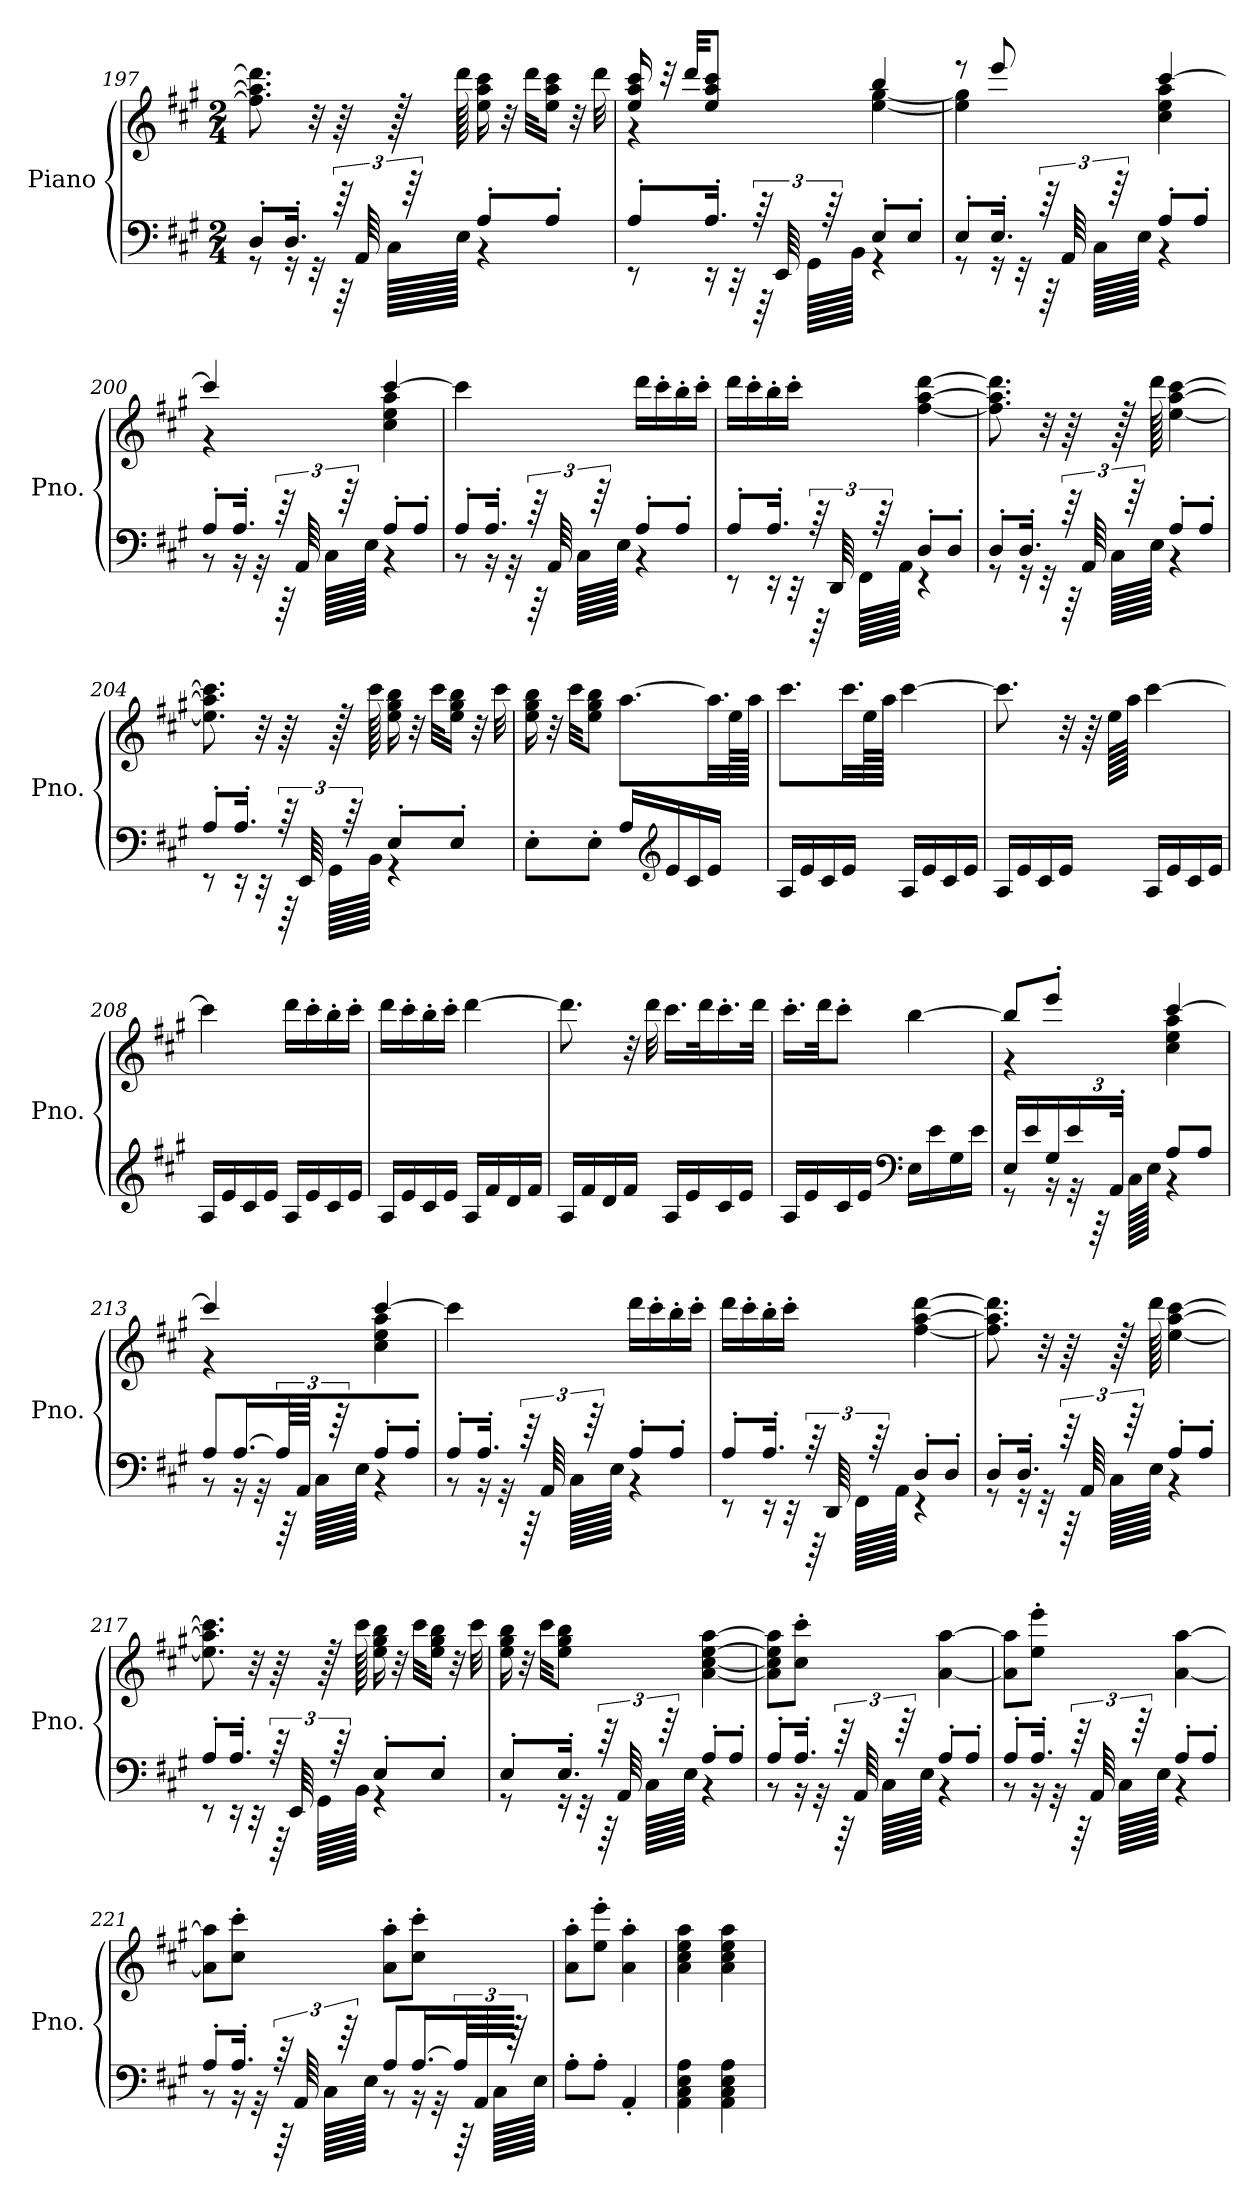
**kern	**kern
*part2	*part1
*staff2	*staff1
*I"Piano	*I"Piano
*I'Pno.	*I'Pno.
*clefF4	*clefG2
*k[f#c#g#]	*k[f#c#g#]
*M2/4	*M2/4
=197	=197
*^	*
8D'/L	8r	8.ff#\] 8.aa\] 8.ddd\]
16.D'/Jk	16r	.
.	32r	32r
96r	64r	64r
96AA/	.	.
.	128C#\LLLLL	128r
96r	.	.
.	128E\JJJJJ	128ddd\
8A'/L	4r	16ee\ 16aa\ 16ccc#\
.	.	32r
.	.	32ddd\KLL
8A'/J	.	16ee\ 16aa\ 16ccc#\JJ
.	.	32r
.	.	32ddd\
!!LO:LB:g=z
=198	=198	=198
*	*	*^
8A'/L	8r	16ee/ 16aa/ 16ccc#/	4r
.	.	32r	.
.	.	32ddd/KKL	.
16.A'/Jk	16r	8ee/ 8aa/ 8ccc#/J	.
.	32r	.	.
96r	64r	.	.
96EE/	.	.	.
.	128GG#\LLLLL	.	.
96r	.	.	.
.	128BB\JJJJJ	.	.
8E'/L	4r	4bb/	[4ee\ [4gg#\
8E'/J	.	.	.
=199	=199	=199	=199
8E'/L	8r	8r	4ee\] 4gg#\]
16.E'/Jk	16r	8eee/	.
.	32r	.	.
96r	64r	.	.
96AA/	.	.	.
.	128C#\LLLLL	.	.
96r	.	.	.
.	128E\JJJJJ	.	.
8A'/L	4r	[4ccc#/	4cc#\ 4ee\ 4aa\
8A'/J	.	.	.
=200	=200	=200	=200
8A'/L	8r	4ccc#/]	4r
16.A'/Jk	16r	.	.
.	32r	.	.
96r	64r	.	.
96AA/	.	.	.
.	128C#\LLLLL	.	.
96r	.	.	.
.	128E\JJJJJ	.	.
8A'/L	4r	[4ccc#/	4cc#\ 4ee\ 4aa\
8A'/J	.	.	.
*	*	*v	*v
!!LO:LB:g=z
=201	=201	=201
8A'/L	8r	4ccc#\]
16.A'/Jk	16r	.
.	32r	.
96r	64r	.
96AA/	.	.
.	128C#\LLLLL	.
96r	.	.
.	128E\JJJJJ	.
8A'/L	4r	16ddd\LL
.	.	16ccc#'\
8A'/J	.	16bb'\
.	.	16ccc#'\JJ
=202	=202	=202
8A'/L	8r	16ddd\LL
.	.	16ccc#'\
16.A'/Jk	16r	16bb'\
.	32r	16ccc#'\JJ
96r	64r	.
96DD/	.	.
.	128FF#\LLLLL	.
96r	.	.
.	128AA\JJJJJ	.
8D'/L	4r	[4ff#\ [4aa\ [4ddd\
8D'/J	.	.
=203	=203	=203
8D'/L	8r	8.ff#\] 8.aa\] 8.ddd\]
16.D'/Jk	16r	.
.	32r	32r
96r	64r	64r
96AA/	.	.
.	128C#\LLLLL	128r
96r	.	.
.	128E\JJJJJ	128ddd\
8A'/L	4r	[4ee\ [4aa\ [4ccc#\
8A'/J	.	.
!!LO:PB:g=z
=204	=204	=204
8A'/L	8r	8.ee\] 8.aa\] 8.ccc#\]
16.A'/Jk	16r	.
.	32r	32r
96r	64r	64r
96EE/	.	.
.	128GG#\LLLLL	128r
96r	.	.
.	128BB\JJJJJ	128ccc#\
8E'/L	4r	16ee\ 16gg#\ 16bb\
.	.	32r
.	.	32ccc#\KLL
8E'/J	.	16ee\ 16gg#\ 16bb\JJ
.	.	32r
.	.	32ccc#\
*v	*v	*
=205	=205
8E'\L	16ee\ 16gg#\ 16bb\
.	32r
.	32ccc#\KKL
8E'\J	8ee\ 8gg#\ 8bb\J
16A/LL	[8.aa\L
*clefG2	*
16e/	.
16c#/	.
16e/JJ	32.aa\LL]
.	128ee\LL
.	128aa\JJJJJ
=206	=206
16A/LL	8.ccc#\L
16e/	.
16c#/	.
16e/JJ	32.ccc#\LL
.	128ee\LL
.	128aa\JJJJJ
16A/LL	[4ccc#\
16e/	.
16c#/	.
16e/JJ	.
!!LO:LB:g=z
=207	=207
16A/LL	8.ccc#\]
16e/	.
16c#/	.
16e/JJ	32r
.	64r
.	128ee\LLLLL
.	128aa\JJJJJ
16A/LL	[4ccc#\
16e/	.
16c#/	.
16e/JJ	.
=208	=208
16A/LL	4ccc#\]
16e/	.
16c#/	.
16e/JJ	.
16A/LL	16ddd\LL
16e/	16ccc#'\
16c#/	16bb'\
16e/JJ	16ccc#'\JJ
=209	=209
16A/LL	16ddd\LL
16e/	16ccc#'\
16c#/	16bb'\
16e/JJ	16ccc#'\JJ
16A/LL	[4ddd\
16f#/	.
16d/	.
16f#/JJ	.
=210	=210
16A/LL	8.ddd\]
16f#/	.
16d/	.
16f#/JJ	32r
.	32ddd\
16A/LL	16.ccc#\LL
16e/	.
.	32ddd\K
16c#/	16.ccc#'\
16e/JJ	.
.	32ddd\JJk
!!LO:LB:g=z
=211	=211
16A/LL	16.ccc#'\LL
16e/	.
.	32ddd\JK
16c#/	8ccc#'\J
16e/JJ	.
*clefF4	*
16E\LL	[4bb\
16e\	.
16G#\	.
16e\JJ	.
=212	=212
*^	*^
16E/LL	8r	8bb/L]	4r
16e/	.	.	.
16G#/	16r	8eee'/J	.
*Xbrackettup	*	*	*
24e/	32r	.	.
.	64r	.	.
48AA'/JJk	.	.	.
.	128C#\LLLLL	.	.
.	128E\JJJJJ	.	.
8A/L	4r	[4ccc#/	4cc#\ 4ee\ 4aa\
8A/J	.	.	.
=213	=213	=213	=213
8A/L	8r	4ccc#/]	4r
[16.A/L	16r	.	.
.	32r	.	.
*brackettup	*	*	*
96A/LL]	64r	.	.
96AA/JJJJ	.	.	.
.	128C#\LLLLL	.	.
96r	.	.	.
.	128E\JJJJJ	.	.
8A'/L	4r	[4ccc#/	4cc#\ 4ee\ 4aa\
8A'/J	.	.	.
*	*	*v	*v
!!LO:LB:g=z
=214	=214	=214
8A'/L	8r	4ccc#\]
16.A'/Jk	16r	.
.	32r	.
96r	64r	.
96AA/	.	.
.	128C#\LLLLL	.
96r	.	.
.	128E\JJJJJ	.
8A'/L	4r	16ddd\LL
.	.	16ccc#'\
8A'/J	.	16bb'\
.	.	16ccc#'\JJ
=215	=215	=215
8A'/L	8r	16ddd\LL
.	.	16ccc#'\
16.A'/Jk	16r	16bb'\
.	32r	16ccc#'\JJ
96r	64r	.
96DD/	.	.
.	128FF#\LLLLL	.
96r	.	.
.	128AA\JJJJJ	.
8D'/L	4r	[4ff#\ [4aa\ [4ddd\
8D'/J	.	.
=216	=216	=216
8D'/L	8r	8.ff#\] 8.aa\] 8.ddd\]
16.D'/Jk	16r	.
.	32r	32r
96r	64r	64r
96AA/	.	.
.	128C#\LLLLL	128r
96r	.	.
.	128E\JJJJJ	128ddd\
8A'/L	4r	[4ee\ [4aa\ [4ccc#\
8A'/J	.	.
!!LO:LB:g=z
=217	=217	=217
8A'/L	8r	8.ee\] 8.aa\] 8.ccc#\]
16.A'/Jk	16r	.
.	32r	32r
96r	64r	64r
96EE/	.	.
.	128GG#\LLLLL	128r
96r	.	.
.	128BB\JJJJJ	128ccc#\
8E'/L	4r	16ee\ 16gg#\ 16bb\
.	.	32r
.	.	32ccc#\KLL
8E'/J	.	16ee\ 16gg#\ 16bb\JJ
.	.	32r
.	.	32ccc#\
=218	=218	=218
8E'/L	8r	16ee\ 16gg#\ 16bb\
.	.	32r
.	.	32ccc#\KKL
16.E'/Jk	16r	8ee\ 8gg#\ 8bb\J
.	32r	.
96r	64r	.
96AA/	.	.
.	128C#\LLLLL	.
96r	.	.
.	128E\JJJJJ	.
8A'/L	4r	[4a\ [4cc#\ [4ee\ [4aa\
8A'/J	.	.
=219	=219	=219
8A'/L	8r	8a\] 8cc#\] 8ee\] 8aa\]L
16.A'/Jk	16r	8cc#\' 8ccc#\'J
.	32r	.
96r	64r	.
96AA/	.	.
.	128C#\LLLLL	.
96r	.	.
.	128E\JJJJJ	.
8A'/L	4r	[4a\ [4aa\
8A'/J	.	.
!!LO:LB:g=z
=220	=220	=220
8A'/L	8r	8a\] 8aa\]L
16.A'/Jk	16r	8ee\' 8eee\'J
.	32r	.
96r	64r	.
96AA/	.	.
.	128C#\LLLLL	.
96r	.	.
.	128E\JJJJJ	.
8A'/L	4r	[4a\ [4aa\
8A'/J	.	.
=221	=221	=221
8A'/L	8r	8a\] 8aa\]L
16.A'/Jk	16r	8cc#\' 8ccc#\'J
.	32r	.
96r	64r	.
96AA/	.	.
.	128C#\LLLLL	.
96r	.	.
.	128E\JJJJJ	.
8A/L	8r	8a\' 8aa\'L
[16.A/L	16r	8cc#\' 8ccc#\'J
.	32r	.
96A/LL]	64r	.
96AA/JJJJ	.	.
.	128C#\LLLLL	.
96r	.	.
.	128E\JJJJJ	.
*v	*v	*
=222	=222
8A'\L	8a\' 8aa\'L
8A'\J	8ee\' 8eee\'J
4AA'/	4a\' 4aa\'
=223	=223
4AA\ 4C#\ 4E\ 4A\	4a\ 4cc#\ 4ee\ 4aa\
4AA\ 4C#\ 4E\ 4A\	4a\ 4cc#\ 4ee\ 4aa\
=	=
*-	*-
